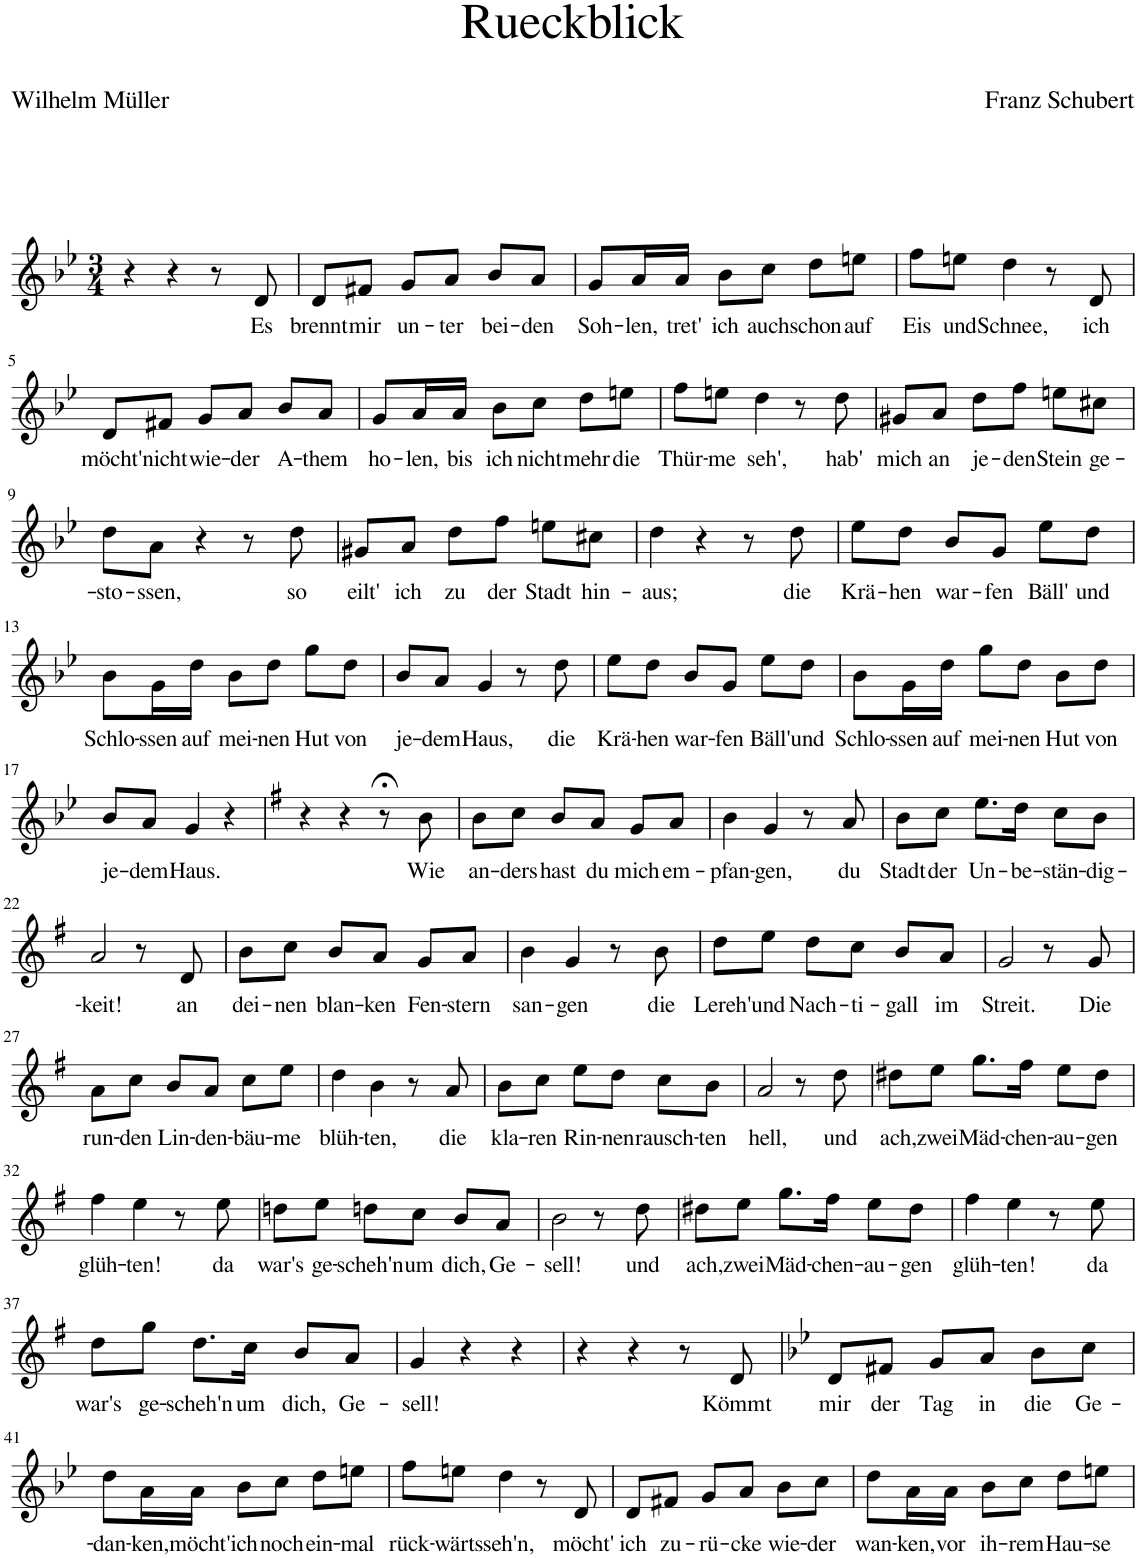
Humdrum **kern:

**kern	**text
*part1	*part1
*staff1	*staff1
*I"Piano	*
*I'Pno	*
*clefG2	*
*k[b-e-]	*
*M3/4	*
=1	=1
4r	.
4r	.
8r	.
!	!LO:LY:b
8d/	Es
=2	=2
!	!LO:LY:b
8d/L	brennt
!	!LO:LY:b
8f#X/J	mir
!	!LO:LY:b
8g/L	un-
!	!LO:LY:b
8a/J	-ter
!	!LO:LY:b
8b-/L	bei-
!	!LO:LY:b
8a/J	-den
=3	=3
!	!LO:LY:b
8g/L	Soh-
!	!LO:LY:b
16a/L	-len,
!	!LO:LY:b
16a/JJ	tret'
!	!LO:LY:b
8b-\L	ich
!	!LO:LY:b
8cc\J	auch
!	!LO:LY:b
8dd\L	schon
!	!LO:LY:b
8een\J	auf
=4	=4
!	!LO:LY:b
8ff\L	Eis
!	!LO:LY:b
8een\J	und
!	!LO:LY:b
4dd\	Schnee,
8r	.
!	!LO:LY:b
8d/	ich
!!LO:LB:g=z
=5	=5
!	!LO:LY:b
8d/L	möcht'
!	!LO:LY:b
8f#X/J	nicht
!	!LO:LY:b
8g/L	wie-
!	!LO:LY:b
8a/J	-der
!	!LO:LY:b
8b-/L	A-
!	!LO:LY:b
8a/J	-them
=6	=6
!	!LO:LY:b
8g/L	ho-
!	!LO:LY:b
16a/L	-len,
!	!LO:LY:b
16a/JJ	bis
!	!LO:LY:b
8b-\L	ich
!	!LO:LY:b
8cc\J	nicht
!	!LO:LY:b
8dd\L	mehr
!	!LO:LY:b
8een\J	die
=7	=7
!	!LO:LY:b
8ff\L	Thür-
!	!LO:LY:b
8een\J	-me
!	!LO:LY:b
4dd\	seh',
8r	.
!	!LO:LY:b
8dd\	hab'
=8	=8
!	!LO:LY:b
8g#X/L	mich
!	!LO:LY:b
8a/J	an
!	!LO:LY:b
8dd\L	je-
!	!LO:LY:b
8ff\J	-den
!	!LO:LY:b
8een\L	Stein
!	!LO:LY:b
8cc#X\J	ge-
!!LO:LB:g=z
=9	=9
!	!LO:LY:b
8dd\L	-sto-
!	!LO:LY:b
8a\J	-ssen,
4r	.
8r	.
!	!LO:LY:b
8dd\	so
=10	=10
!	!LO:LY:b
8g#X/L	eilt'
!	!LO:LY:b
8a/J	ich
!	!LO:LY:b
8dd\L	zu
!	!LO:LY:b
8ff\J	der
!	!LO:LY:b
8een\L	Stadt
!	!LO:LY:b
8cc#X\J	hin-
=11	=11
!	!LO:LY:b
4dd\	-aus;
4r	.
8r	.
!	!LO:LY:b
8dd\	die
=12	=12
!	!LO:LY:b
8ee-\L	Krä-
!	!LO:LY:b
8dd\J	-hen
!	!LO:LY:b
8b-/L	war-
!	!LO:LY:b
8g/J	-fen
!	!LO:LY:b
8ee-\L	Bäll'
!	!LO:LY:b
8dd\J	und
!!LO:LB:g=z
=13	=13
!	!LO:LY:b
8b-\L	Schlo-
!	!LO:LY:b
16g\L	-ssen
!	!LO:LY:b
16dd\JJ	auf
!	!LO:LY:b
8b-\L	mei-
!	!LO:LY:b
8dd\J	-nen
!	!LO:LY:b
8gg\L	Hut
!	!LO:LY:b
8dd\J	von
=14	=14
!	!LO:LY:b
8b-/L	je-
!	!LO:LY:b
8a/J	-dem
!	!LO:LY:b
4g/	Haus,
8r	.
!	!LO:LY:b
8dd\	die
=15	=15
!	!LO:LY:b
8ee-\L	Krä-
!	!LO:LY:b
8dd\J	-hen
!	!LO:LY:b
8b-/L	war-
!	!LO:LY:b
8g/J	-fen
!	!LO:LY:b
8ee-\L	Bäll'
!	!LO:LY:b
8dd\J	und
=16	=16
!	!LO:LY:b
8b-\L	Schlo-
!	!LO:LY:b
16g\L	-ssen
!	!LO:LY:b
16dd\JJ	auf
!	!LO:LY:b
8gg\L	mei-
!	!LO:LY:b
8dd\J	-nen
!	!LO:LY:b
8b-\L	Hut
!	!LO:LY:b
8dd\J	von
!!LO:LB:g=z
=17	=17
!	!LO:LY:b
8b-/L	je-
!	!LO:LY:b
8a/J	-dem
!	!LO:LY:b
4g/	Haus.
4r	.
=18	=18
*k[f#]	*
4r	.
4r	.
8r;<	.
!	!LO:LY:b
8b\	Wie
=19	=19
!	!LO:LY:b
8b\L	an-
!	!LO:LY:b
8cc\J	-ders
!	!LO:LY:b
8b/L	hast
!	!LO:LY:b
8a/J	du
!	!LO:LY:b
8g/L	mich
!	!LO:LY:b
8a/J	em-
=20	=20
!	!LO:LY:b
4b\	-pfan-
!	!LO:LY:b
4g/	-gen,
8r	.
!	!LO:LY:b
8a/	du
=21	=21
!	!LO:LY:b
8b\L	Stadt
!	!LO:LY:b
8cc\J	der
!	!LO:LY:b
8.ee\L	Un-
!	!LO:LY:b
16dd\Jk	-be-
!	!LO:LY:b
8cc\L	-stän-
!	!LO:LY:b
8b\J	-dig-
!!LO:LB:g=z
=22	=22
!	!LO:LY:b
2a/	-keit!
8r	.
!	!LO:LY:b
8d/	an
=23	=23
!	!LO:LY:b
8b\L	dei-
!	!LO:LY:b
8cc\J	-nen
!	!LO:LY:b
8b/L	blan-
!	!LO:LY:b
8a/J	-ken
!	!LO:LY:b
8g/L	Fen-
!	!LO:LY:b
8a/J	-stern
=24	=24
!	!LO:LY:b
4b\	san-
!	!LO:LY:b
4g/	-gen
8r	.
!	!LO:LY:b
8b\	die
=25	=25
!	!LO:LY:b
8dd\L	Lereh'
!	!LO:LY:b
8ee\J	und
!	!LO:LY:b
8dd\L	Nach-
!	!LO:LY:b
8cc\J	-ti-
!	!LO:LY:b
8b/L	-gall
!	!LO:LY:b
8a/J	im
=26	=26
!	!LO:LY:b
2g/	Streit.
8r	.
!	!LO:LY:b
8g/	Die
!!LO:LB:g=z
=27	=27
!	!LO:LY:b
8a\L	run-
!	!LO:LY:b
8cc\J	-den
!	!LO:LY:b
8b/L	Lin-
!	!LO:LY:b
8a/J	-den-
!	!LO:LY:b
8cc\L	-bäu-
!	!LO:LY:b
8ee\J	-me
=28	=28
!	!LO:LY:b
4dd\	blüh-
!	!LO:LY:b
4b\	-ten,
8r	.
!	!LO:LY:b
8a/	die
=29	=29
!	!LO:LY:b
8b\L	kla-
!	!LO:LY:b
8cc\J	-ren
!	!LO:LY:b
8ee\L	Rin-
!	!LO:LY:b
8dd\J	-nen
!	!LO:LY:b
8cc\L	rausch-
!	!LO:LY:b
8b\J	-ten
=30	=30
!	!LO:LY:b
2a/	hell,
8r	.
!	!LO:LY:b
8dd\	und
=31	=31
!	!LO:LY:b
8dd#X\L	ach,
!	!LO:LY:b
8ee\J	zwei
!	!LO:LY:b
8.gg\L	Mäd-
!	!LO:LY:b
16ff#\Jk	-chen-
!	!LO:LY:b
8ee\L	-au-
!	!LO:LY:b
8dd#\J	-gen
!!LO:LB:g=z
=32	=32
!	!LO:LY:b
4ff#\	glüh-
!	!LO:LY:b
4ee\	-ten!
8r	.
!	!LO:LY:b
8ee\	da
=33	=33
!	!LO:LY:b
8ddn\L	war's
!	!LO:LY:b
8ee\J	ge-
!	!LO:LY:b
8ddn\L	-scheh'n
!	!LO:LY:b
8cc\J	um
!	!LO:LY:b
8b/L	dich,
!	!LO:LY:b
8a/J	Ge-
=34	=34
!	!LO:LY:b
2b\	-sell!
8r	.
!	!LO:LY:b
8dd\	und
=35	=35
!	!LO:LY:b
8dd#X\L	ach,
!	!LO:LY:b
8ee\J	zwei
!	!LO:LY:b
8.gg\L	Mäd-
!	!LO:LY:b
16ff#\Jk	-chen-
!	!LO:LY:b
8ee\L	-au-
!	!LO:LY:b
8dd#\J	-gen
=36	=36
!	!LO:LY:b
4ff#\	glüh-
!	!LO:LY:b
4ee\	-ten!
8r	.
!	!LO:LY:b
8ee\	da
!!LO:LB:g=z
=37	=37
!	!LO:LY:b
8dd\L	war's
!	!LO:LY:b
8gg\J	ge-
!	!LO:LY:b
8.dd\L	-scheh'n
!	!LO:LY:b
16cc\Jk	um
!	!LO:LY:b
8b/L	dich,
!	!LO:LY:b
8a/J	Ge-
=38	=38
!	!LO:LY:b
4g/	-sell!
4r	.
4r	.
=39	=39
4r	.
4r	.
8r	.
!	!LO:LY:b
8d/	Kömmt
=40	=40
*k[b-e-]	*
!	!LO:LY:b
8d/L	mir
!	!LO:LY:b
8f#X/J	der
!	!LO:LY:b
8g/L	Tag
!	!LO:LY:b
8a/J	in
!	!LO:LY:b
8b-\L	die
!	!LO:LY:b
8cc\J	Ge-
!!LO:LB:g=z
=41	=41
!	!LO:LY:b
8dd\L	-dan-
!	!LO:LY:b
16a\L	-ken,
!	!LO:LY:b
16a\JJ	möcht'
!	!LO:LY:b
8b-\L	ich
!	!LO:LY:b
8cc\J	noch
!	!LO:LY:b
8dd\L	ein-
!	!LO:LY:b
8een\J	-mal
=42	=42
!	!LO:LY:b
8ff\L	rück-
!	!LO:LY:b
8een\J	-wärts
!	!LO:LY:b
4dd\	seh'n,
8r	.
!	!LO:LY:b
8d/	möcht'
=43	=43
!	!LO:LY:b
8d/L	ich
!	!LO:LY:b
8f#X/J	zu-
!	!LO:LY:b
8g/L	-rü-
!	!LO:LY:b
8a/J	-cke
!	!LO:LY:b
8b-\L	wie-
!	!LO:LY:b
8cc\J	-der
=44	=44
!	!LO:LY:b
8dd\L	wan-
!	!LO:LY:b
16a\L	-ken,
!	!LO:LY:b
16a\JJ	vor
!	!LO:LY:b
8b-\L	ih-
!	!LO:LY:b
8cc\J	-rem
!	!LO:LY:b
8dd\L	Hau-
!	!LO:LY:b
8een\J	-se
=	=
*-	*-
